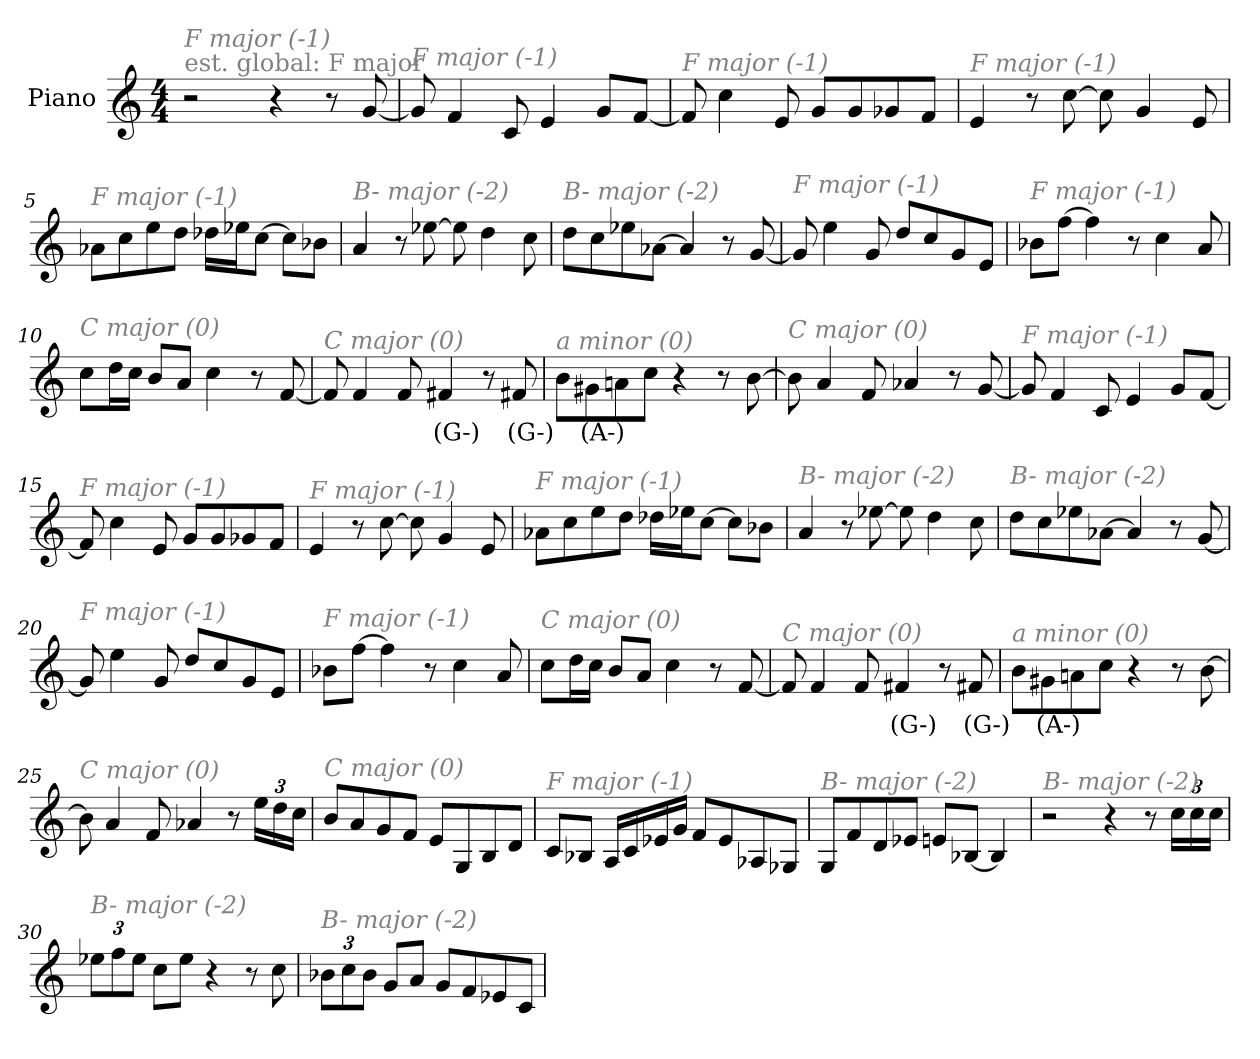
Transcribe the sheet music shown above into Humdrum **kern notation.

**kern	**text
*part1	*part1
*staff1	*staff1
*I"Piano	*
*I'Pno	*
*clefG2	*
*k[]	*
*M4/4	*
*MM200	*
=1	=1
!LO:TX:a:color=#808080:t=est. global&colon; F major	!
!LO:TX:i:color=#808080:t=F major (-1)	!
2r	.
4r	.
8r	.
[8g/	.
=2	=2
!LO:TX:i:color=#808080:t=F major (-1)	!
8g/]	.
4f/	.
8c/	.
4e/	.
8g/L	.
[8f/J	.
=3	=3
!LO:TX:i:color=#808080:t=F major (-1)	!
8f/]	.
4cc\	.
8e/	.
8g/L	.
8g/	.
8g-X/	.
8f/J	.
=4	=4
!LO:TX:i:color=#808080:t=F major (-1)	!
4e/	.
8r	.
[8cc\	.
8cc\]	.
4g/	.
8e/	.
!!LO:LB:g=z
=5	=5
!LO:TX:i:color=#808080:t=F major (-1)	!
8a-X\L	.
8cc\	.
8ee\	.
8dd\J	.
16dd-X\LL	.
16ee-X\J	.
[8cc\J	.
8cc\L]	.
8b-X\J	.
=6	=6
!LO:TX:i:color=#808080:t=B- major (-2)	!
4a/	.
8r	.
[8ee-X\	.
8ee-\]	.
4dd\	.
8cc\	.
=7	=7
!LO:TX:i:color=#808080:t=B- major (-2)	!
8dd\L	.
8cc\	.
8ee-X\	.
[8a-X\J	.
4a-/]	.
8r	.
[8g/	.
=8	=8
!LO:TX:i:color=#808080:t=F major (-1)	!
8g/]	.
4ee\	.
8g/	.
8dd/L	.
8cc/	.
8g/	.
8e/J	.
!!LO:LB:g=z
=9	=9
!LO:TX:i:color=#808080:t=F major (-1)	!
8b-X\L	.
[8ff\J	.
4ff\]	.
8r	.
4cc\	.
8a/	.
=10	=10
!LO:TX:i:color=#808080:t=C major (0)	!
8cc\L	.
16dd\L	.
16cc\JJ	.
8b/L	.
8a/J	.
4cc\	.
8r	.
[8f/	.
=11	=11
!LO:TX:i:color=#808080:t=C major (0)	!
8f/]	.
4f/	.
8f/	.
4f#Xi/	(G-)
8r	.
8f#Xi/	(G-)
=12	=12
!LO:TX:i:color=#808080:t=a minor (0)	!
8b\L	.
8g#Xi\	(A-)
8an\	.
8cc\J	.
4r	.
8r	.
[8b\	.
!!LO:LB:g=z
=13	=13
!LO:TX:i:color=#808080:t=C major (0)	!
8b\]	.
4a/	.
8f/	.
4a-X/	.
8r	.
[8g/	.
=14	=14
!LO:TX:i:color=#808080:t=F major (-1)	!
8g/]	.
4f/	.
8c/	.
4e/	.
8g/L	.
[8f/J	.
=15	=15
!LO:TX:i:color=#808080:t=F major (-1)	!
8f/]	.
4cc\	.
8e/	.
8g/L	.
8g/	.
8g-X/	.
8f/J	.
=16	=16
!LO:TX:i:color=#808080:t=F major (-1)	!
4e/	.
8r	.
[8cc\	.
8cc\]	.
4g/	.
8e/	.
!!LO:LB:g=z
=17	=17
!LO:TX:i:color=#808080:t=F major (-1)	!
8a-X\L	.
8cc\	.
8ee\	.
8dd\J	.
16dd-X\LL	.
16ee-X\J	.
[8cc\J	.
8cc\L]	.
8b-X\J	.
=18	=18
!LO:TX:i:color=#808080:t=B- major (-2)	!
4a/	.
8r	.
[8ee-X\	.
8ee-\]	.
4dd\	.
8cc\	.
=19	=19
!LO:TX:i:color=#808080:t=B- major (-2)	!
8dd\L	.
8cc\	.
8ee-X\	.
[8a-X\J	.
4a-/]	.
8r	.
[8g/	.
=20	=20
!LO:TX:i:color=#808080:t=F major (-1)	!
8g/]	.
4ee\	.
8g/	.
8dd/L	.
8cc/	.
8g/	.
8e/J	.
!!LO:LB:g=z
=21	=21
!LO:TX:i:color=#808080:t=F major (-1)	!
8b-X\L	.
[8ff\J	.
4ff\]	.
8r	.
4cc\	.
8a/	.
=22	=22
!LO:TX:i:color=#808080:t=C major (0)	!
8cc\L	.
16dd\L	.
16cc\JJ	.
8b/L	.
8a/J	.
4cc\	.
8r	.
[8f/	.
=23	=23
!LO:TX:i:color=#808080:t=C major (0)	!
8f/]	.
4f/	.
8f/	.
4f#Xi/	(G-)
8r	.
8f#Xi/	(G-)
=24	=24
!LO:TX:i:color=#808080:t=a minor (0)	!
8b\L	.
8g#Xi\	(A-)
8an\	.
8cc\J	.
4r	.
8r	.
[8b\	.
!!LO:LB:g=z
=25	=25
!LO:TX:i:color=#808080:t=C major (0)	!
8b\]	.
4a/	.
8f/	.
4a-X/	.
8r	.
*Xbrackettup	*
24ee\LL	.
24dd\	.
24cc\JJ	.
=26	=26
!LO:TX:i:color=#808080:t=C major (0)	!
8b/L	.
8a/	.
8g/	.
8f/J	.
8e/L	.
8G/	.
8B/	.
8d/J	.
=27	=27
!LO:TX:i:color=#808080:t=F major (-1)	!
8c/L	.
8B-X/J	.
16A/LL	.
16c/	.
16e-X/	.
16g/JJ	.
8f/L	.
8e-/	.
8A-X/	.
8G-X/J	.
=28	=28
!LO:TX:i:color=#808080:t=B- major (-2)	!
8G/L	.
8f/	.
8d/	.
8e-X/J	.
8en/L	.
[8B-X/J	.
4B-/]	.
!!LO:LB:g=z
=29	=29
!LO:TX:i:color=#808080:t=B- major (-2)	!
2r	.
4r	.
8r	.
24cc\LL	.
24cc\	.
24cc\JJ	.
=30	=30
!LO:TX:i:color=#808080:t=B- major (-2)	!
12ee-X\L	.
12ff\	.
12ee-\J	.
8cc\L	.
8ee-\J	.
4r	.
8r	.
8cc\	.
=31	=31
!LO:TX:i:color=#808080:t=B- major (-2)	!
12b-X\L	.
12cc\	.
12b-\J	.
8g/L	.
8a/J	.
8g/L	.
8f/	.
8e-X/	.
8c/J	.
=	=
*-	*-
